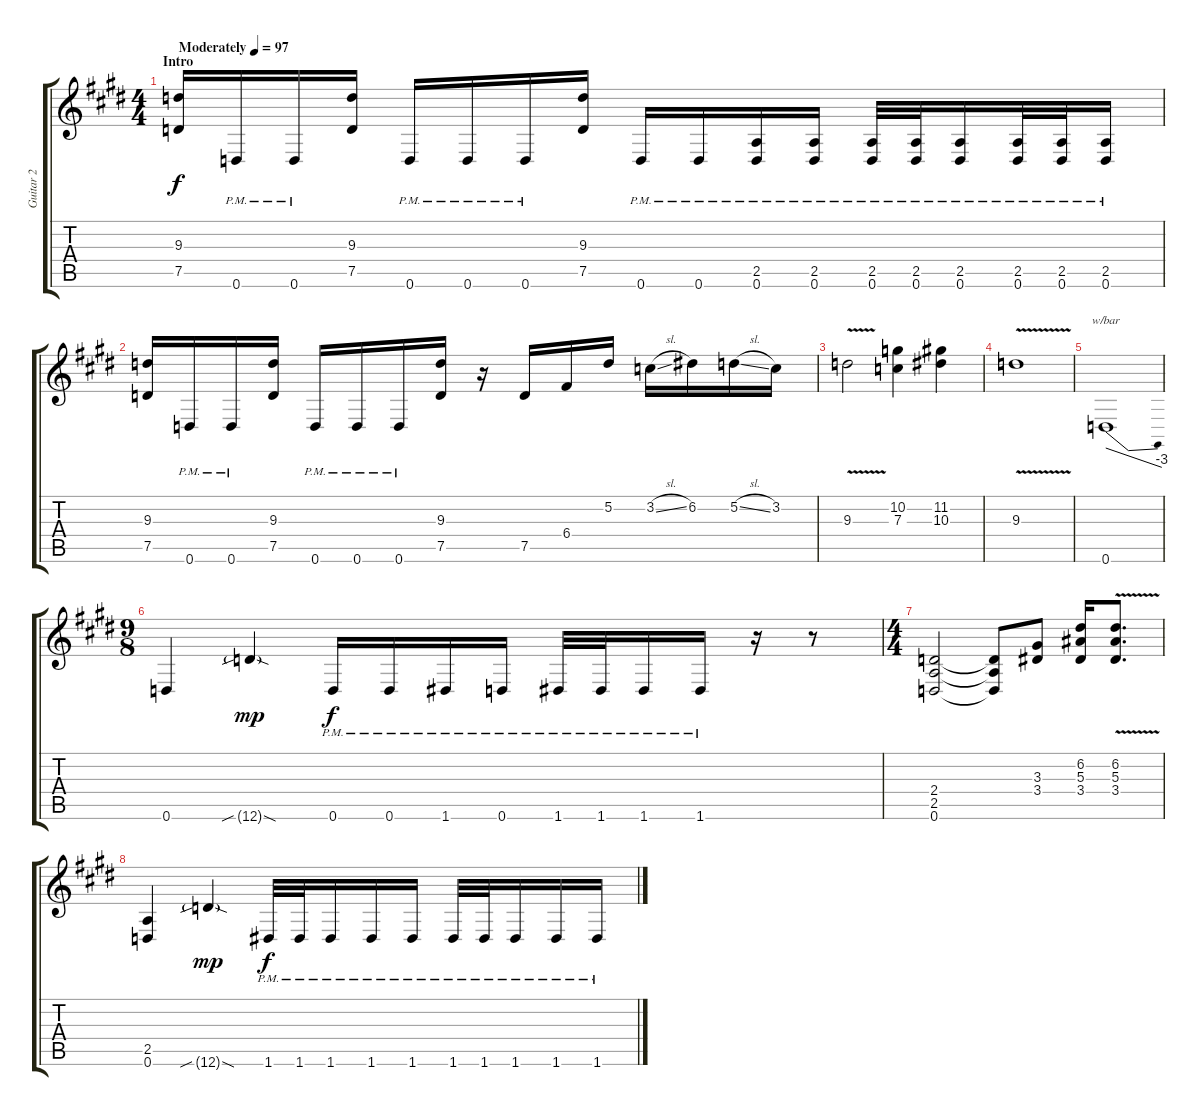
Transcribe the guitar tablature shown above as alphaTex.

\track ("Guitar 2" "Guitar 2") {instrument distortionguitar}
\staff {score tabs}
\tuning (D4 A3 F3 C3 G2 D2) {hide}
\ts (4 4)
\section ("" "Intro")
\tempo (97 "Moderately")
\clef g2
\ks e
(9.3 7.5).16{dy f instrument distortionguitar} 0.6{pm}.16 0.6{pm}.16 (9.3 7.5).16 0.6{pm}.16 0.6{pm}.16 0.6{pm}.16 (9.3 7.5).16 0.6{pm}.16 0.6{pm}.16 (2.5{pm} 0.6{pm}).16 (2.5{pm} 0.6{pm}).16 (2.5{pm} 0.6{pm}).32 (2.5{pm} 0.6{pm}).32 (2.5{pm} 0.6{pm}).16 (2.5{pm} 0.6{pm}).32 (2.5{pm} 0.6{pm}).32 (2.5{pm} 0.6{pm}).16 |
(9.3 7.5).16 0.6{pm}.16 0.6{pm}.16 (9.3 7.5).16 0.6{pm}.16 0.6{pm}.16 0.6{pm}.16 (9.3 7.5).16 r.16 7.5.16 6.4.16 5.2.16 3.2{sl}.16 6.2.16 5.2{sl}.16 3.2.16 |
9.3{v}.2 (10.2 7.3).4 (11.2 10.3).4 |
9.3{v}.1 |
0.6.1{tbe (dive default 0 0 60 -12)} |
\ts (9 8)
0.6.4 12.6{sib sod g}.4{dy mp} 0.6{pm}.16{dy f} 0.6{pm}.16 1.6{pm}.16 0.6{pm}.16 1.6{pm}.32 1.6{pm}.32 1.6{pm}.16 1.6{pm}.16 r.16 r.8 |
\ts (4 4)
(2.4 2.5 0.6).2 (2.4{t} 2.5{t} 0.6{t}).8 (3.3 3.4).8 (6.2 5.3 3.4).16 (6.2{v} 5.3{v} 3.4{v}).8{d} |
(2.5 0.6).4 12.6{sib sod g}.4{dy mp} 1.6{pm}.32{dy f} 1.6{pm}.32 1.6{pm}.16 1.6{pm}.16 1.6{pm}.16 1.6{pm}.32 1.6{pm}.32 1.6{pm}.16 1.6{pm}.16 1.6{pm}.16
